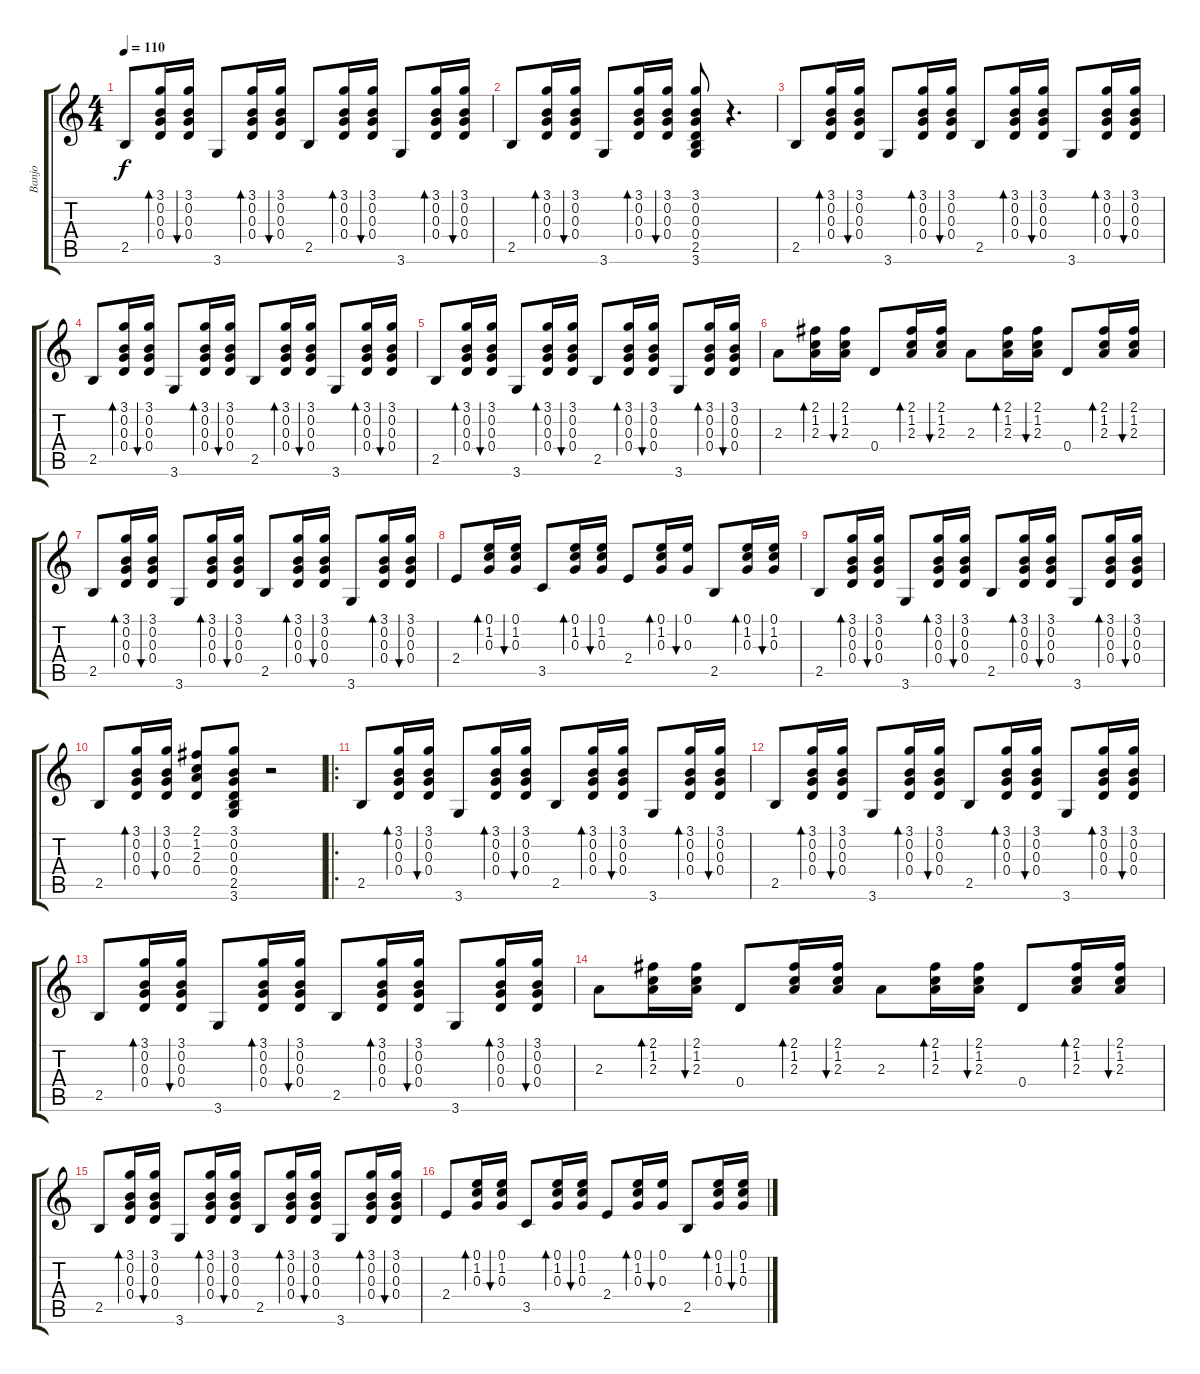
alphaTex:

\track ("Banjo" "Banjo") {instrument banjo}
\staff {score tabs}
\tuning (E4 B3 G3 D3 A2 E2) {hide}
\displaytranspose 12
\ts (4 4)
\tempo 110
\clef g2
\ks c
2.5.8{dy f instrument banjo} (3.1 0.2 0.3 0.4).16{bd 60} (3.1 0.2 0.3 0.4).16{bu 60} 3.6.8 (3.1 0.2 0.3 0.4).16{bd 60} (3.1 0.2 0.3 0.4).16{bu 60} 2.5.8 (3.1 0.2 0.3 0.4).16{bd 60} (3.1 0.2 0.3 0.4).16{bu 60} 3.6.8 (3.1 0.2 0.3 0.4).16{bd 60} (3.1 0.2 0.3 0.4).16{bu 60} |
2.5.8 (3.1 0.2 0.3 0.4).16{bd 60} (3.1 0.2 0.3 0.4).16{bu 60} 3.6.8 (3.1 0.2 0.3 0.4).16{bd 60} (3.1 0.2 0.3 0.4).16{bu 60} (3.1 0.2 0.3 0.4 2.5 3.6).8 r.4{d} |
2.5.8 (3.1 0.2 0.3 0.4).16{bd 60} (3.1 0.2 0.3 0.4).16{bu 60} 3.6.8 (3.1 0.2 0.3 0.4).16{bd 60} (3.1 0.2 0.3 0.4).16{bu 60} 2.5.8 (3.1 0.2 0.3 0.4).16{bd 60} (3.1 0.2 0.3 0.4).16{bu 60} 3.6.8 (3.1 0.2 0.3 0.4).16{bd 60} (3.1 0.2 0.3 0.4).16{bu 60} |
2.5.8 (3.1 0.2 0.3 0.4).16{bd 60} (3.1 0.2 0.3 0.4).16{bu 60} 3.6.8 (3.1 0.2 0.3 0.4).16{bd 60} (3.1 0.2 0.3 0.4).16{bu 60} 2.5.8 (3.1 0.2 0.3 0.4).16{bd 60} (3.1 0.2 0.3 0.4).16{bu 60} 3.6.8 (3.1 0.2 0.3 0.4).16{bd 60} (3.1 0.2 0.3 0.4).16{bu 60} |
2.5.8 (3.1 0.2 0.3 0.4).16{bd 60} (3.1 0.2 0.3 0.4).16{bu 60} 3.6.8 (3.1 0.2 0.3 0.4).16{bd 60} (3.1 0.2 0.3 0.4).16{bu 60} 2.5.8 (3.1 0.2 0.3 0.4).16{bd 60} (3.1 0.2 0.3 0.4).16{bu 60} 3.6.8 (3.1 0.2 0.3 0.4).16{bd 60} (3.1 0.2 0.3 0.4).16{bu 60} |
2.3.8 (2.1 1.2 2.3).16{bd 60} (2.1 1.2 2.3).16{bu 60} 0.4.8 (2.1 1.2 2.3).16{bd 60} (2.1 1.2 2.3).16{bu 60} 2.3.8 (2.1 1.2 2.3).16{bd 60} (2.1 1.2 2.3).16{bu 60} 0.4.8 (2.1 1.2 2.3).16{bd 60} (2.1 1.2 2.3).16{bu 60} |
2.5.8 (3.1 0.2 0.3 0.4).16{bd 60} (3.1 0.2 0.3 0.4).16{bu 60} 3.6.8 (3.1 0.2 0.3 0.4).16{bd 60} (3.1 0.2 0.3 0.4).16{bu 60} 2.5.8 (3.1 0.2 0.3 0.4).16{bd 60} (3.1 0.2 0.3 0.4).16{bu 60} 3.6.8 (3.1 0.2 0.3 0.4).16{bd 60} (3.1 0.2 0.3 0.4).16{bu 60} |
2.4.8 (0.1 1.2 0.3).16{bd 60} (0.1 1.2 0.3).16{bu 60} 3.5.8 (0.1 1.2 0.3).16{bd 60} (0.1 1.2 0.3).16{bu 60} 2.4.8 (0.1 1.2 0.3).16{bd 60} (0.1 0.3).16{bu 60} 2.5.8 (0.1 1.2 0.3).16{bd 60} (0.1 1.2 0.3).16{bu 60} |
2.5.8 (3.1 0.2 0.3 0.4).16{bd 60} (3.1 0.2 0.3 0.4).16{bu 60} 3.6.8 (3.1 0.2 0.3 0.4).16{bd 60} (3.1 0.2 0.3 0.4).16{bu 60} 2.5.8 (3.1 0.2 0.3 0.4).16{bd 60} (3.1 0.2 0.3 0.4).16{bu 60} 3.6.8 (3.1 0.2 0.3 0.4).16{bd 60} (3.1 0.2 0.3 0.4).16{bu 60} |
2.5.8 (3.1 0.2 0.3 0.4).16{bd 60} (3.1 0.2 0.3 0.4).16{bu 60} (2.1 1.2 2.3 0.4).8 (3.1 0.2 0.3 0.4 2.5 3.6).8 r.2 |
\ro
2.5.8 (3.1 0.2 0.3 0.4).16{bd 60} (3.1 0.2 0.3 0.4).16{bu 60} 3.6.8 (3.1 0.2 0.3 0.4).16{bd 60} (3.1 0.2 0.3 0.4).16{bu 60} 2.5.8 (3.1 0.2 0.3 0.4).16{bd 60} (3.1 0.2 0.3 0.4).16{bu 60} 3.6.8 (3.1 0.2 0.3 0.4).16{bd 60} (3.1 0.2 0.3 0.4).16{bu 60} |
2.5.8 (3.1 0.2 0.3 0.4).16{bd 60} (3.1 0.2 0.3 0.4).16{bu 60} 3.6.8 (3.1 0.2 0.3 0.4).16{bd 60} (3.1 0.2 0.3 0.4).16{bu 60} 2.5.8 (3.1 0.2 0.3 0.4).16{bd 60} (3.1 0.2 0.3 0.4).16{bu 60} 3.6.8 (3.1 0.2 0.3 0.4).16{bd 60} (3.1 0.2 0.3 0.4).16{bu 60} |
2.5.8 (3.1 0.2 0.3 0.4).16{bd 60} (3.1 0.2 0.3 0.4).16{bu 60} 3.6.8 (3.1 0.2 0.3 0.4).16{bd 60} (3.1 0.2 0.3 0.4).16{bu 60} 2.5.8 (3.1 0.2 0.3 0.4).16{bd 60} (3.1 0.2 0.3 0.4).16{bu 60} 3.6.8 (3.1 0.2 0.3 0.4).16{bd 60} (3.1 0.2 0.3 0.4).16{bu 60} |
2.3.8 (2.1 1.2 2.3).16{bd 60} (2.1 1.2 2.3).16{bu 60} 0.4.8 (2.1 1.2 2.3).16{bd 60} (2.1 1.2 2.3).16{bu 60} 2.3.8 (2.1 1.2 2.3).16{bd 60} (2.1 1.2 2.3).16{bu 60} 0.4.8 (2.1 1.2 2.3).16{bd 60} (2.1 1.2 2.3).16{bu 60} |
2.5.8 (3.1 0.2 0.3 0.4).16{bd 60} (3.1 0.2 0.3 0.4).16{bu 60} 3.6.8 (3.1 0.2 0.3 0.4).16{bd 60} (3.1 0.2 0.3 0.4).16{bu 60} 2.5.8 (3.1 0.2 0.3 0.4).16{bd 60} (3.1 0.2 0.3 0.4).16{bu 60} 3.6.8 (3.1 0.2 0.3 0.4).16{bd 60} (3.1 0.2 0.3 0.4).16{bu 60} |
2.4.8 (0.1 1.2 0.3).16{bd 60} (0.1 1.2 0.3).16{bu 60} 3.5.8 (0.1 1.2 0.3).16{bd 60} (0.1 1.2 0.3).16{bu 60} 2.4.8 (0.1 1.2 0.3).16{bd 60} (0.1 0.3).16{bu 60} 2.5.8 (0.1 1.2 0.3).16{bd 60} (0.1 1.2 0.3).16{bu 60}
